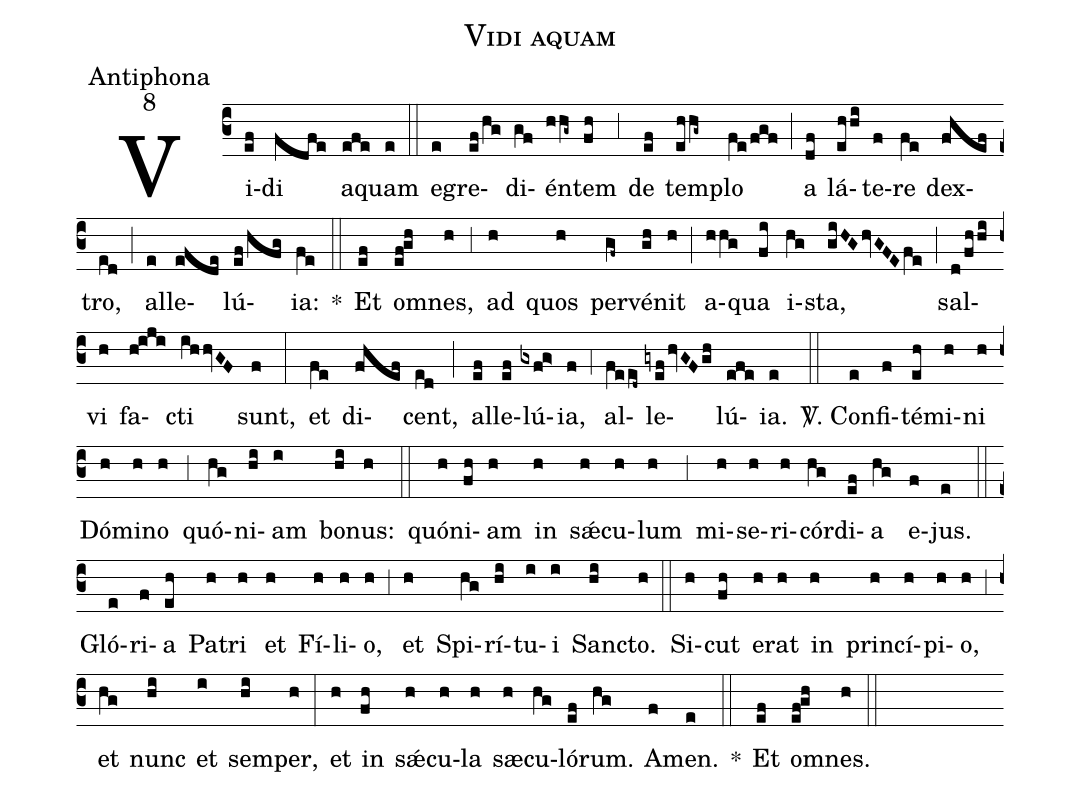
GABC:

name:Vidi aquam;
office-part:Antiphona;
mode:8;
%%
(c3) Vi(ef)di(fdfe) a(efe)quam(e) (::)
e(e)gre(ef/hg)di(gf)én(hhg~)tem(fh) (;3)
de(ef) tem(ehhg~)plo(fe/fgf) (;)
a(df) lá(ehhi)te(f)re(fe) dex(fhef)tro,(ed) (;)
al(e)le(efde)lú(ef/hfg)ia:(fe) *(::)

Et(ef) om(ef!gh)nes,(h) (;3)
ad(h) quos(h) per(gf~)vé(gh)nit(h) (;)
a(hhg)qua(fi) i(hg)sta,(giHGhvGFEfe) (;)
sal(d/fhhi)vi(h) fa(h!iji)cti(ihhvGF) sunt,(f) (:)
et(fe) di(fhef)cent,(ed) (;)
al(ef)le(ef)lú(gxfg>)ia,(f) (;4)
al(feed~)le(gyefhvGFgh)lú(efe)ia.(e) (::)

<sp>V/</sp>. Con(e)fi(f)té(eh)mi(h)ni(h) Dó(h)mi(h)no(h) (;3)
quó(hg)ni(hi)am(i) bo(hi)nus:(h) (::)
quó(h)ni(fh)am(h) in(h) s<v>\'\ae</v>(h)cu(h)lum(h) (;3)
mi(h)se(h)ri(h)cór(hg)di(ef)a(hg) e(f)jus.(e) (::)
Gló(e)ri(f)a(eh) Pa(h)tri(h) et(h) Fí(h)li(h)o,(h) (;3)
et(h) Spi(hg)rí(hi)tu(i)i(i) San(hi)cto.(h) (::)
Si(h)cut(fh) e(h)rat(h) in(h) prin(h)cí(h)pi(h)o,(h) (;3)
et(hg) nunc(hi) et(i) sem(hi)per,(h) (:)
et(h) in(fh) s<v>\'\ae</v>(h)cu(h)la(h) s<v>\ae</v>(h)cu(hg)ló(ef)rum.(hg) A(f)men.(e) *(::)
Et(ef) om(ef!gh)nes.(h) (::)
